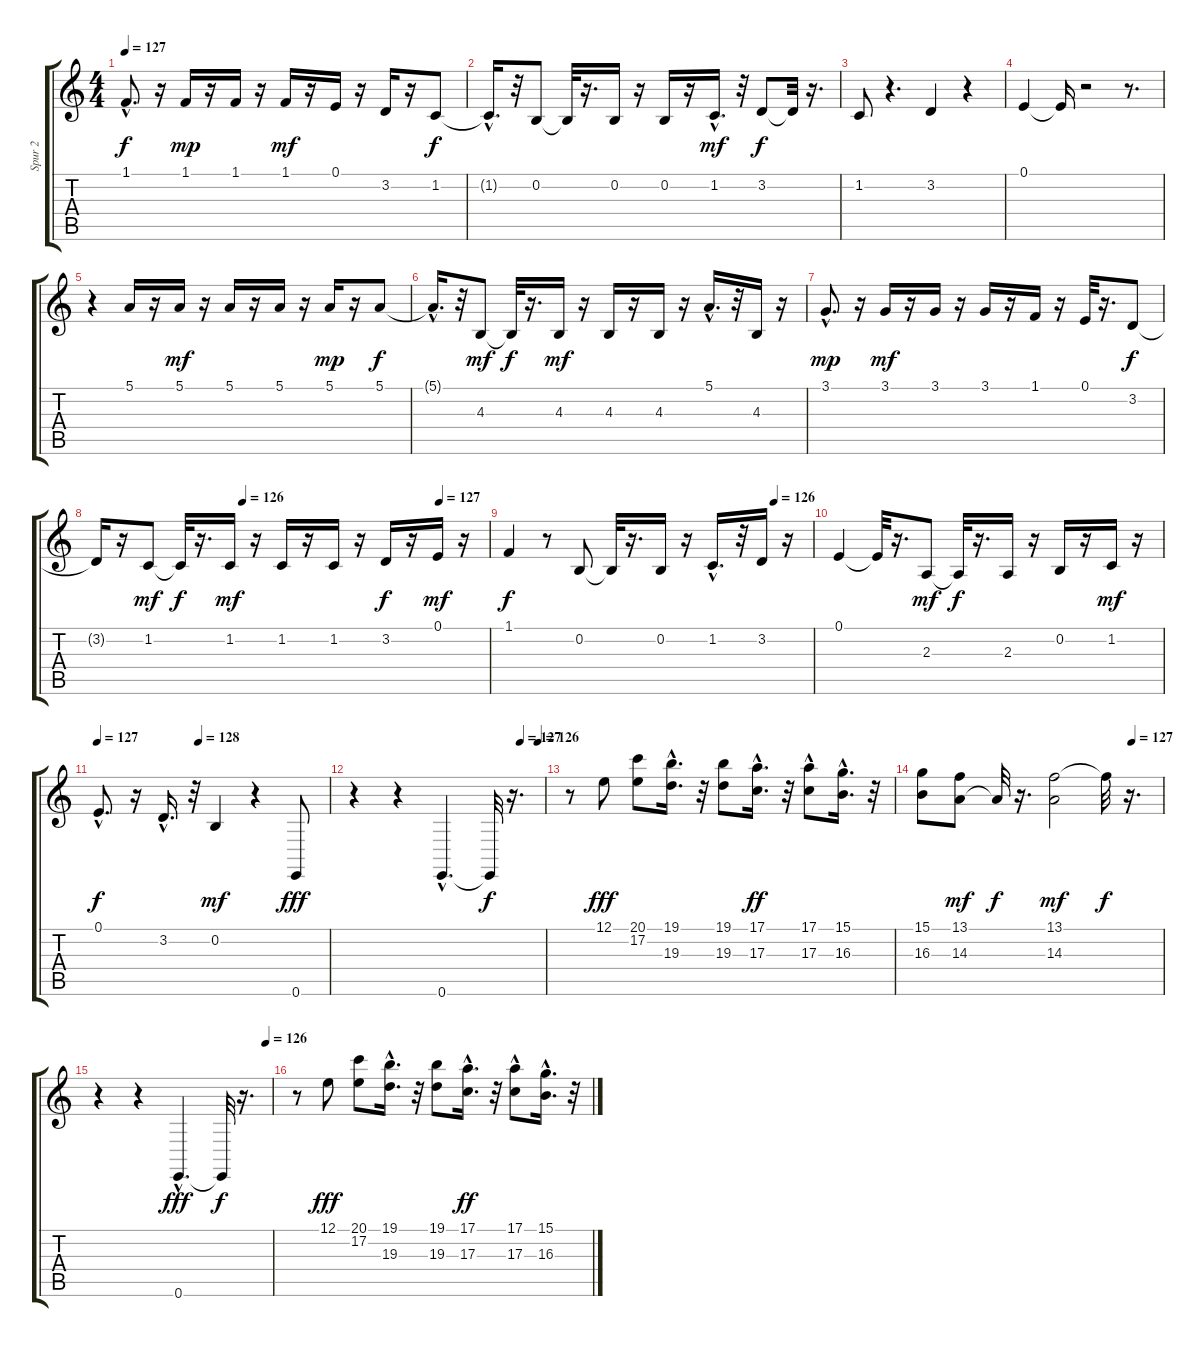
\track ("Spur 2" "Spur 2") {instrument brightacousticpiano}
\staff {score tabs}
\tuning (E4 B3 G3 D3 A2 E2) {hide}
\ts (4 4)
\tempo 127
\clef g2
\ks c
1.1{hac}.8{d dy f} r.16 1.1.16{dy mp} r.16 1.1.16 r.16 1.1.16{dy mf} r.16 0.1.16 r.16 3.2.16 r.16 1.2.8{dy f} |
1.2{hac t}.16{d} r.32 0.2.8 0.2{t}.32 r.16{d} 0.2.16 r.16 0.2.16 r.16 1.2{hac}.16{d dy mf} r.32 3.2.8{dy f} 3.2{t}.32 r.16{d} |
1.2.8 r.4{d} 3.2.4 r.4 |
0.1.4 0.1{t}.16 r.2 r.8{d} |
r.4 5.1.16 r.16 5.1.16{dy mf} r.16 5.1.16 r.16 5.1.16 r.16 5.1.16{dy mp} r.16 5.1.8{dy f} |
5.1{hac t}.16{d} r.32 4.3.8{dy mf} 4.3{t}.32{dy f} r.16{d} 4.3.16{dy mf} r.16 4.3.16 r.16 4.3.16 r.16 5.1{hac}.16{d} r.32 4.3.16 r.16 |
3.1{hac}.8{d dy mp} r.16 3.1.16{dy mf} r.16 3.1.16 r.16 3.1.16 r.16 1.1.16 r.16 0.1.32 r.16{d} 3.2.8{dy f} |
\tempo (126 0.375)
\tempo (127 0.875)
3.2{t}.16 r.16 1.2.8{dy mf} 1.2{t}.32{dy f} r.16{d} 1.2.16{dy mf} r.16 1.2.16 r.16 1.2.16 r.16 3.2.16{dy f} r.16 0.1.16{dy mf} r.16 |
\tempo (126 0.875)
1.1.4{dy f} r.8 0.2.8 0.2{t}.32 r.16{d} 0.2.16 r.16 1.2{hac}.16{d} r.32 3.2.16 r.16 |
0.1.4 0.1{t}.32 r.16{d} 2.3.8{dy mf} 2.3{t}.32{dy f} r.16{d} 2.3.16 r.16 0.2.16 r.16 1.2.16{dy mf} r.16 |
\tempo 127
\tempo (128 0.4375)
0.1{hac}.8{d dy f} r.16 3.2{hac}.16{d} r.32 0.2.4{dy mf} r.4 0.6.8{dy fff instrument slapbass2} |
\tempo (127 0.875)
\tempo (126 0.96875)
r.4 r.4 0.6{hac}.4{d} 0.6{t}.32{dy f} r.16{d} |
r.8 12.1.8{dy fff balance 10 instrument brightacousticpiano} (20.1 17.2).8 (19.1 19.3{hac}).16{d} r.32 (19.1 19.3).8 (17.1{hac} 17.3{hac}).16{d dy ff} r.32 (17.1{hac} 17.3).8 (15.1{hac} 16.3{hac}).16{d} r.32 |
\tempo (127 0.875)
(15.1 16.3).8 (13.1 14.3).8{dy mf} 14.3{t}.32{dy f} r.16{d} (13.1 14.3).2{dy mf} 13.1{t}.32{dy f} r.16{d} |
\tempo (126 0.96875)
r.4 r.4 0.6{hac}.4{d dy fff} 0.6{t}.32{dy f} r.16{d} |
r.8 12.1.8{dy fff balance 10} (20.1 17.2).8 (19.1 19.3{hac}).16{d} r.32 (19.1 19.3).8 (17.1{hac} 17.3{hac}).16{d dy ff} r.32 (17.1{hac} 17.3).8 (15.1{hac} 16.3{hac}).16{d} r.32
